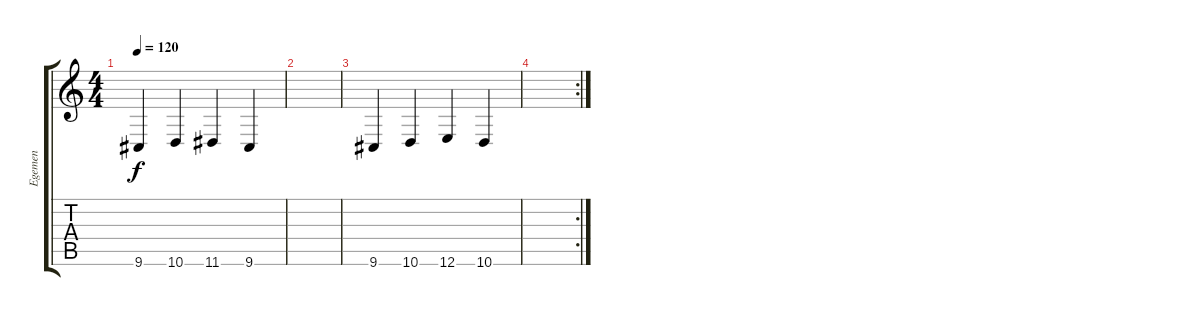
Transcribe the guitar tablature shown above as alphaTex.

\track ("Egemen" "Egemen") {instrument clarinet}
\staff {score tabs}
\tuning (E4 B3 G3 D3 A2 E2) {hide}
\ts (4 4)
\tempo 120
\clef g2
\ks c
9.6.4{dy f} 10.6.4 11.6.4 9.6.4 |
|
9.6.4 10.6.4 12.6.4 10.6.4 |
\rc 2
